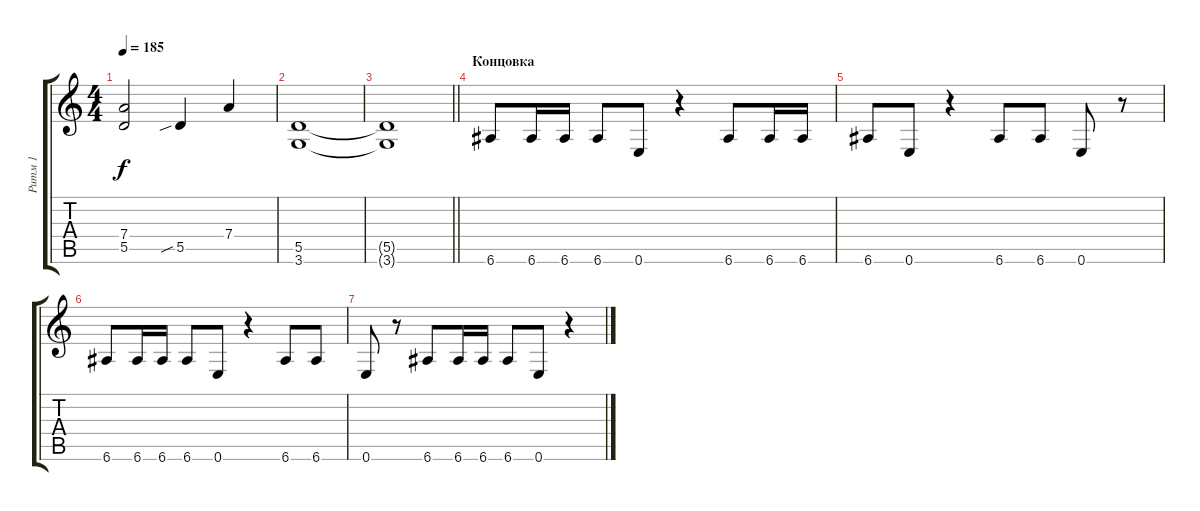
\track ("Ритм 1" "Ритм 1") {instrument distortionguitar}
\staff {score tabs}
\tuning (E4 B3 G3 D3 A2 E2) {hide}
\ts (4 4)
\tempo 185
\clef g2
\ks c
(7.4{t} 5.5{t}).2{dy f} 5.5{sib}.4 7.4.4 |
(5.5 3.6).1 |
\barLineRight lightlight
(5.5{t} 3.6{t}).1 |
\section ("" "Концовка")
6.6.8 6.6.16 6.6.16 6.6.8 0.6.8 r.4 6.6.8 6.6.16 6.6.16 |
6.6.8 0.6.8 r.4 6.6.8 6.6.8 0.6.8 r.8 |
6.6.8 6.6.16 6.6.16 6.6.8 0.6.8 r.4 6.6.8 6.6.8 |
0.6.8 r.8 6.6.8 6.6.16 6.6.16 6.6.8 0.6.8 r.4
